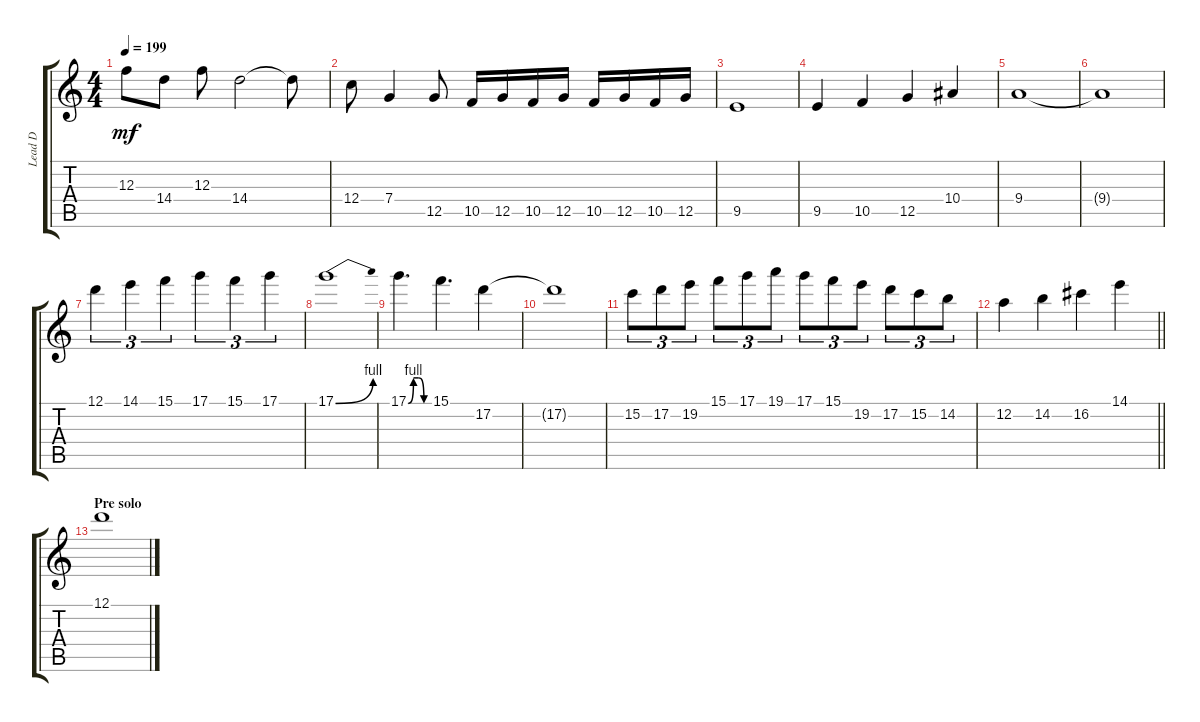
\track ("Lead D" "Lead D") {instrument distortionguitar}
\staff {score tabs}
\tuning (D4 A3 F3 C3 G2 D2) {hide}
\ts (4 4)
\tempo 199
\clef g2
\ks c
12.3.8{dy mf} 14.4.8 12.3.8 14.4.2 14.4{t}.8 |
12.4.8 7.4.4 12.5.8 10.5.16 12.5.16 10.5.16 12.5.16 10.5.16 12.5.16 10.5.16 12.5.16 |
9.5.1 |
9.5.4 10.5.4 12.5.4 10.4.4 |
9.4.1 |
9.4{t}.1 |
12.1.4{tu (3 2)} 14.1.4{tu (3 2)} 15.1.4{tu (3 2)} 17.1.4{tu (3 2)} 15.1.4{tu (3 2)} 17.1.4{tu (3 2)} |
17.1{be (bend 0 0 60 4)}.1 |
17.1{be (custom 0 0 15 4 30 4 45 0 60 0)}.4{d} 15.1.4{d} 17.2.4 |
17.2{t}.1 |
15.2.8{tu (3 2)} 17.2.8{tu (3 2)} 19.2.8{tu (3 2)} 15.1.8{tu (3 2)} 17.1.8{tu (3 2)} 19.1.8{tu (3 2)} 17.1.8{tu (3 2)} 15.1.8{tu (3 2)} 19.2.8{tu (3 2)} 17.2.8{tu (3 2)} 15.2.8{tu (3 2)} 14.2.8{tu (3 2)} |
\barLineRight lightlight
12.2.4 14.2.4 16.2.4 14.1.4 |
\section ("" "Pre solo")
12.1.1
